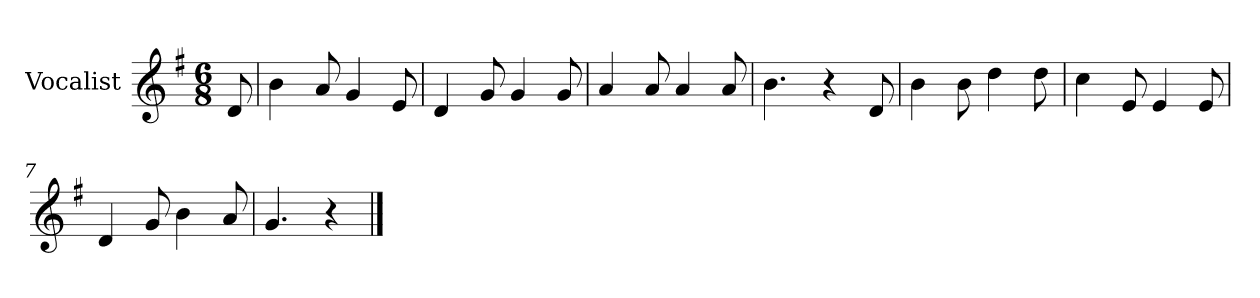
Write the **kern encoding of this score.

**kern
*part1
*staff1
*I"Vocalist
*k[f#]
*G:
*M6/8
=
8d
=1
4b
8a
4g
8e
=2
4d
8g
4g
8g
=3
4a
8a
4a
8a
=4
4.b
4r
8d
=5
4b
8b
4dd
8dd
=6
4cc
8e
4e
8e
=7
4d
8g
4b
8a
=8
4.g
4r
==
*-
